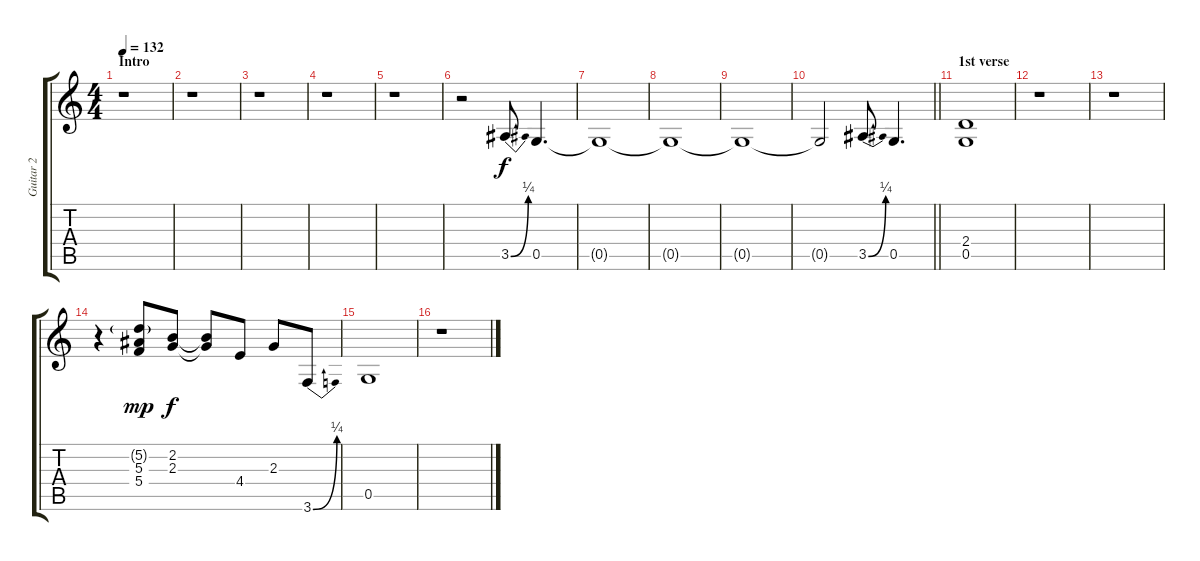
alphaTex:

\track ("Guitar 2" "Guitar 2") {instrument overdrivenguitar}
\staff {score tabs}
\tuning (D4 A3 F3 C3 G2 D2) {hide}
\ts (4 4)
\section ("" "Intro")
\tempo 132
\clef g2
\ks c
r.1{dy f instrument overdrivenguitar} |
r.1 |
r.1 |
r.1 |
r.1 |
r.2 3.5{be (bend 0 0 60 1)}.8 0.5.4{d} |
0.5{t}.1 |
0.5{t}.1 |
0.5{t}.1 |
\barLineRight lightlight
0.5{t}.2 3.5{be (bend 0 0 60 1)}.8 0.5.4{d} |
\section ("" "1st verse")
(2.4 0.5).1 |
r.1 |
r.1 |
r.4 (5.2{g} 5.3 5.4).8{dy mp} (2.2 2.3).8{dy f} (2.2{t} 2.3{t}).8 4.4.8 2.3.8 3.6{be (bend 0 0 60 1)}.8 |
0.5.1 |
r.1
